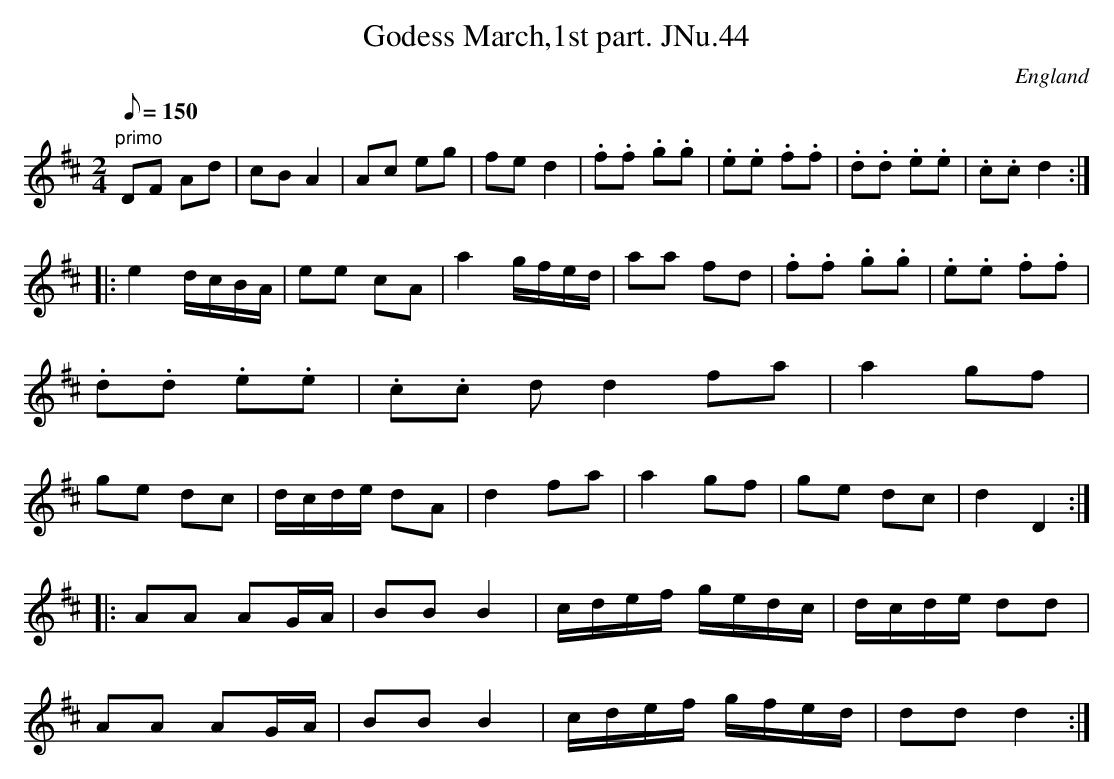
X:1
T:Godess March,1st part. JNu.44
M:2/4
L:1/8
Q:150
O:England
K:D
"primo"DF Ad|cB A2|Ac eg|fe d2|.f.f .g.g|.e.e .f.f|.d.d .e.e|.c.c d2::!
e2 d/c/B/A/|ee cA|a2 g/f/e/d/|aa fd|.f.f .g.g|.e.e .f.f|.d.d .e.e|.c.c d
2::!
d2 fa|a2 gf|ge dc|d/c/d/e/ dA|d2 fa|a2 gf|ge dc| d2 D2::!
AA AG/A/|BB B2|c/d/e/f/ g/e/d/c/|d/c/d/e/ dd|!
AA AG/A/|BB B2|c/d/e/f/ g/f/e/d/| dd d2:|]
